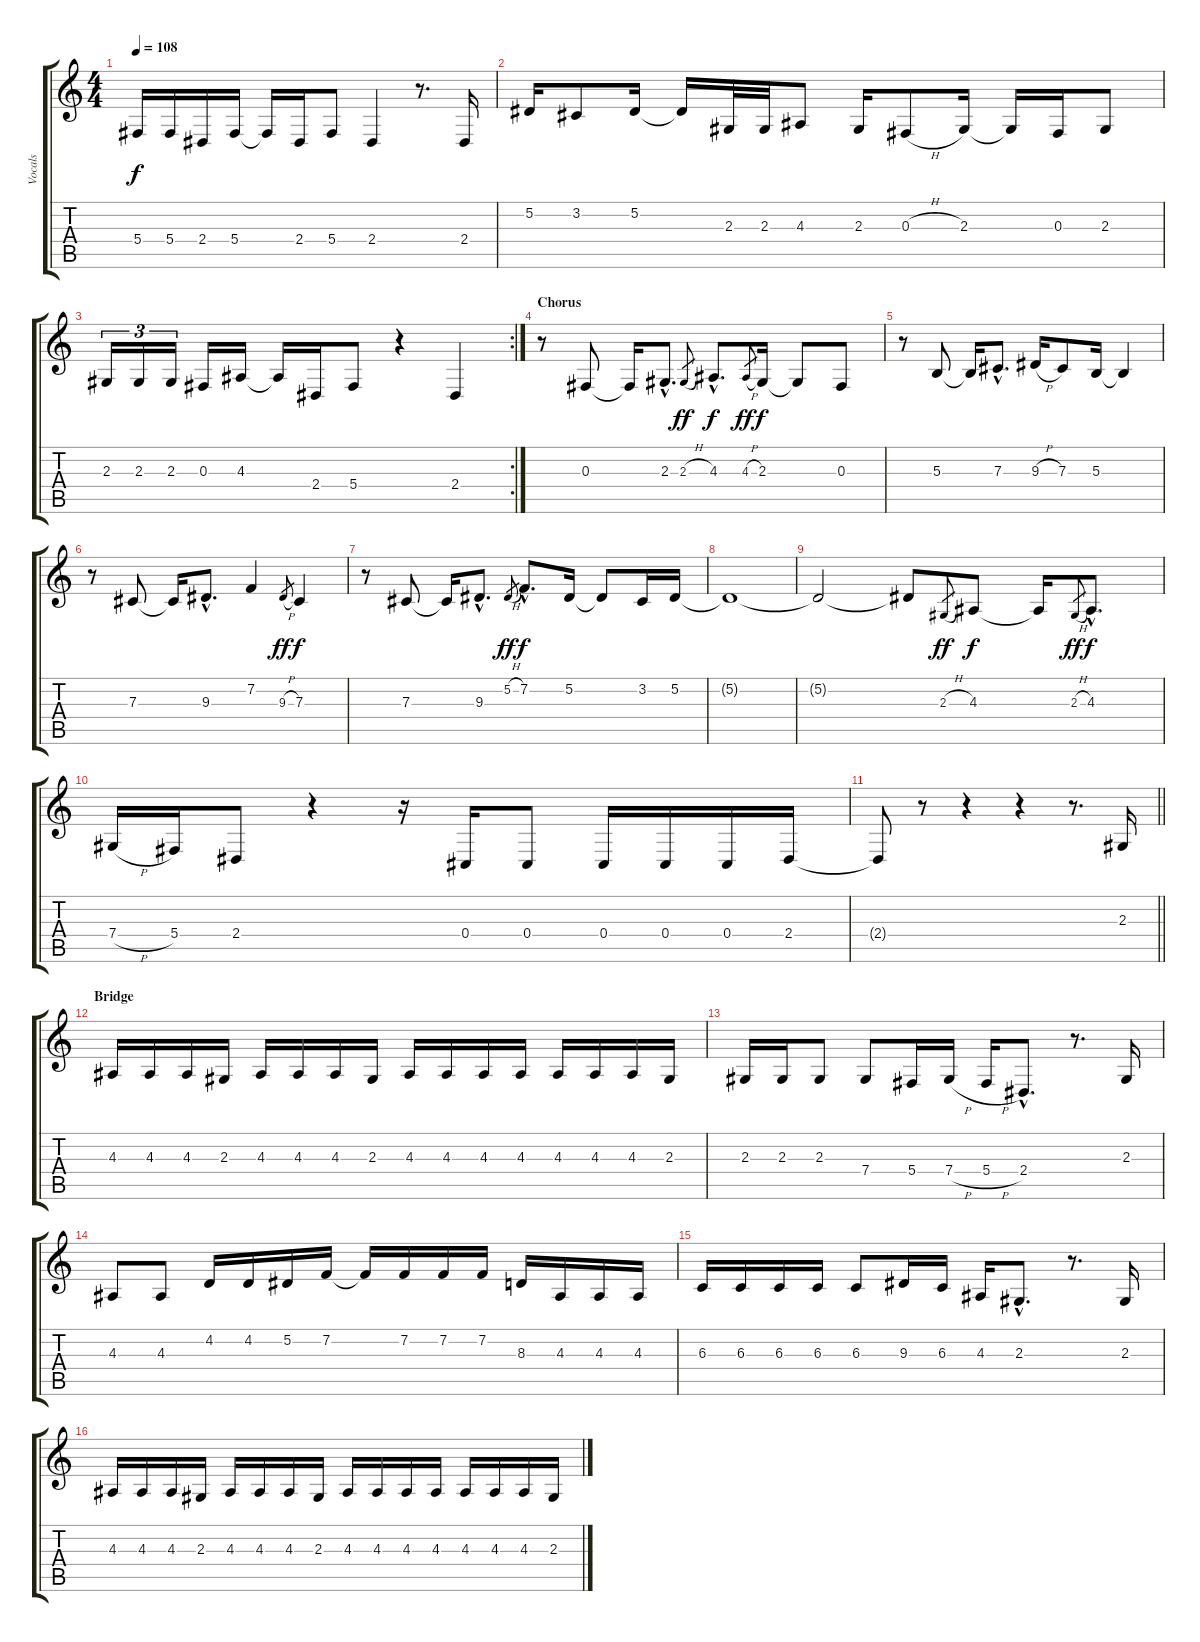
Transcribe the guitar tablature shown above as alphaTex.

\track ("Vocals" "Vocals") {instrument lead6voice}
\staff {score tabs}
\tuning (Eb4 Bb3 Gb3 Db3 Ab2 Eb2) {hide}
\ts (4 4)
\tempo 108
\clef g2
\ks c
5.4.16{dy f} 5.4.16 2.4.16 5.4.16 5.4{t}.16 2.4.16 5.4.8 2.4.4 r.8{d} 2.4.16 |
5.2.16 3.2.8 5.2.16 5.2{t}.16 2.3.32 2.3.32 4.3.8 2.3.16 0.3{h}.8 2.3.16 2.3{t}.16 0.3.16 2.3.8 |
\rc 2
2.3.16{tu (3 2)} 2.3.16{tu (3 2)} 2.3.16{tu (3 2)} 0.3.16 4.3.16 4.3{t}.16 2.4.16 5.4.8 r.4 2.4.4 |
\section ("" "Chorus")
r.8 0.3.8 0.3{t}.16 2.3{hac}.8{d} 2.3{h}.8{gr dy ff} 4.3{hac}.8{d dy f} 4.3{h}.8{gr dy ff} 2.3.16{dy f} 2.3{t}.8 0.3.8 |
r.8 5.3.8 5.3{t}.16 7.3{hac}.8{d} 9.3{h}.16 7.3.8 5.3.16 5.3{t}.4 |
r.8 7.3.8 7.3{t}.16 9.3{hac}.8{d} 7.2.4 9.3{h}.8{gr dy ff} 7.3.4{dy f} |
r.8 7.3.8 7.3{t}.16 9.3{hac}.8{d} 5.2{h}.8{gr dy ff} 7.2{hac}.8{d dy f} 5.2.16 5.2{t}.8 3.2.16 5.2.16 |
5.2{t}.1 |
5.2{t}.2 5.2{t}.8 2.3{h}.8{gr dy ff} 4.3.8{dy f} 4.3{t}.16 2.3{h}.8{gr dy ff} 4.3{hac}.8{d dy f} |
7.4{h}.16 5.4.16 2.4.8 r.4 r.16 0.4.16 0.4.8 0.4.16 0.4.16 0.4.16 2.4.16 |
\barLineRight lightlight
2.4{t}.8 r.8 r.4 r.4 r.8{d} 2.3.16 |
\section ("" "Bridge")
4.3.16 4.3.16 4.3.16 2.3.16 4.3.16 4.3.16 4.3.16 2.3.16 4.3.16 4.3.16 4.3.16 4.3.16 4.3.16 4.3.16 4.3.16 2.3.16 |
2.3.16 2.3.16 2.3.8 7.4.8 5.4.16 7.4{h}.16 5.4{h}.16 2.4{hac}.8{d} r.8{d} 2.3.16 |
4.3.8 4.3.8 4.2.16 4.2.16 5.2.16 7.2.16 7.2{t}.16 7.2.16 7.2.16 7.2.16 8.3.16 4.3.16 4.3.16 4.3.16 |
6.3.16 6.3.16 6.3.16 6.3.16 6.3.8 9.3.16 6.3.16 4.3.16 2.3{hac}.8{d} r.8{d} 2.3.16 |
4.3.16 4.3.16 4.3.16 2.3.16 4.3.16 4.3.16 4.3.16 2.3.16 4.3.16 4.3.16 4.3.16 4.3.16 4.3.16 4.3.16 4.3.16 2.3.16
